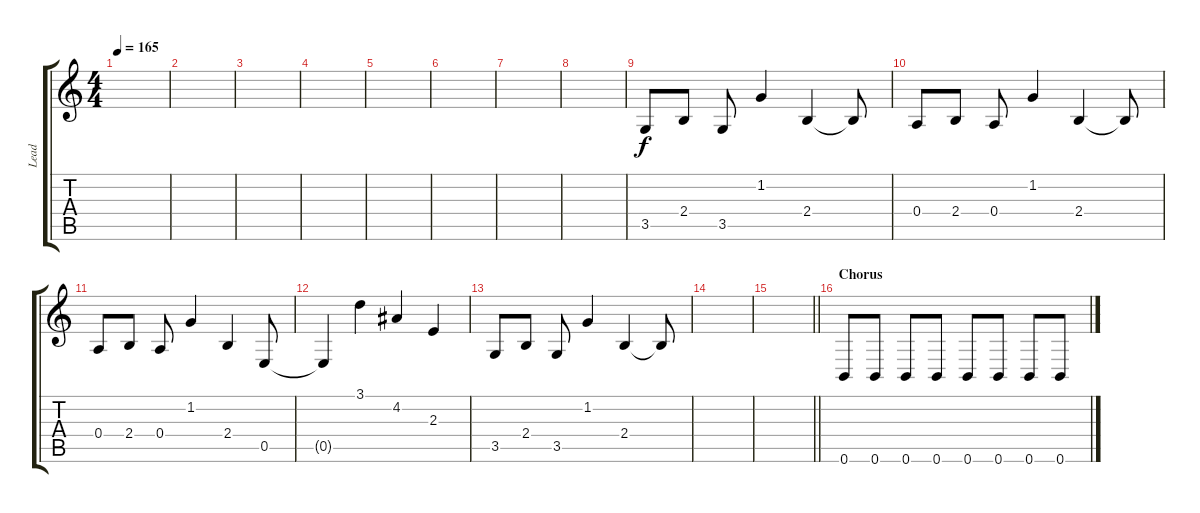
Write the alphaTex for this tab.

\track ("Lead" "Lead") {instrument electricguitarclean}
\staff {score tabs}
\tuning (B3 Gb3 D3 A2 E2 B1) {hide}
\ts (4 4)
\tempo 165
\clef g2
\ks c
|
|
|
|
|
|
|
|
3.5.8 2.4.8 3.5.8 1.2.4 2.4.4 2.4{t}.8 |
0.4.8 2.4.8 0.4.8 1.2.4 2.4.4 2.4{t}.8 |
0.4.8 2.4.8 0.4.8 1.2.4 2.4.4 0.5.8 |
0.5{t}.4 3.1.4 4.2.4 2.3.4 |
3.5.8 2.4.8 3.5.8 1.2.4 2.4.4 2.4{t}.8 |
|
\barLineRight lightlight
|
\section ("" "Chorus")
0.6.8{volume 9 instrument distortionguitar} 0.6.8 0.6.8 0.6.8 0.6.8 0.6.8 0.6.8 0.6.8
